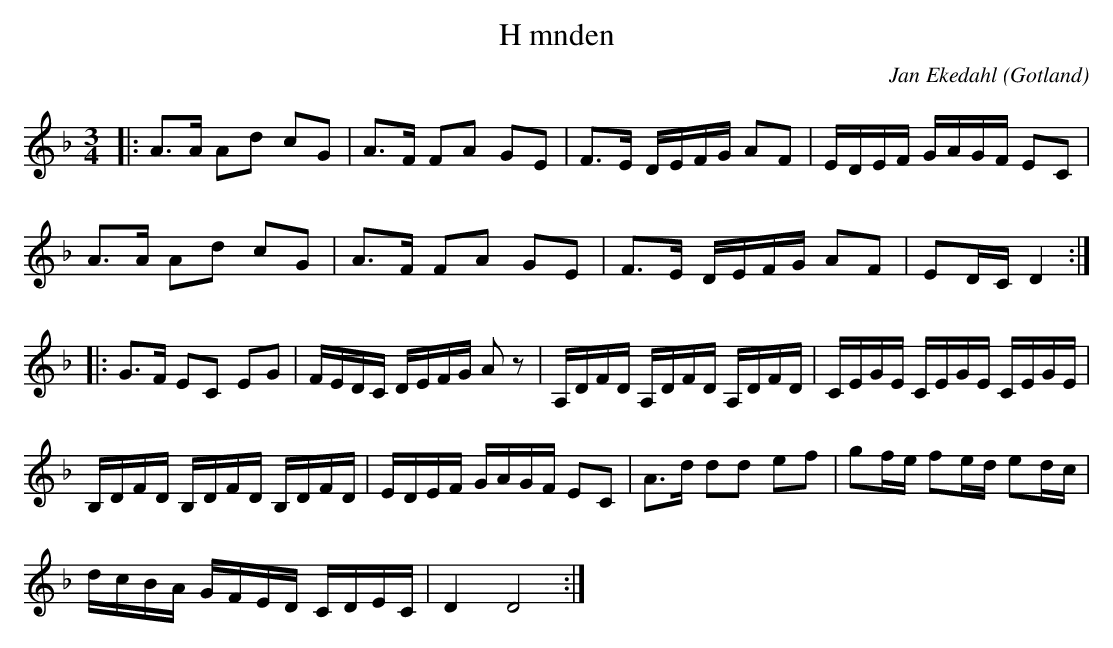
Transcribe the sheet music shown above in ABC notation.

X:1
T:H mnden
O:Gotland
C:Jan Ekedahl
M:3/4
L:1/8
K:Dm
|: A>A Ad cG | A>F FA GE | F>E D/2E/2F/2G/2 AF | E/2D/2E/2F/2 G/2A/2G/2F/2 EC |
A>A Ad cG | A>F FA GE | F>E D/2E/2F/2G/2 AF | ED/2C/2 D2 :|
|:G>F EC EG | F/2E/2D/2C/2 D/2E/2F/2G/2 Az | A,/2D/2F/2D/2 A,/2D/2F/2D/2 A,/2D/2F/2D/2 | C/2E/2G/2E/2 C/2E/2G/2E/2 C/2E/2G/2E/2 |
B,/2D/2F/2D/2 B,/2D/2F/2D/2 B,/2D/2F/2D/2 | E/2D/2E/2F/2 G/2A/2G/2F/2 EC | A>d dd ef | gf/2e/2 fe/2d/2 ed/2c/2 |
d/2c/2B/2A/2 G/2F/2E/2D/2 C/2D/2E/2C/2 | D2 D4 :|
